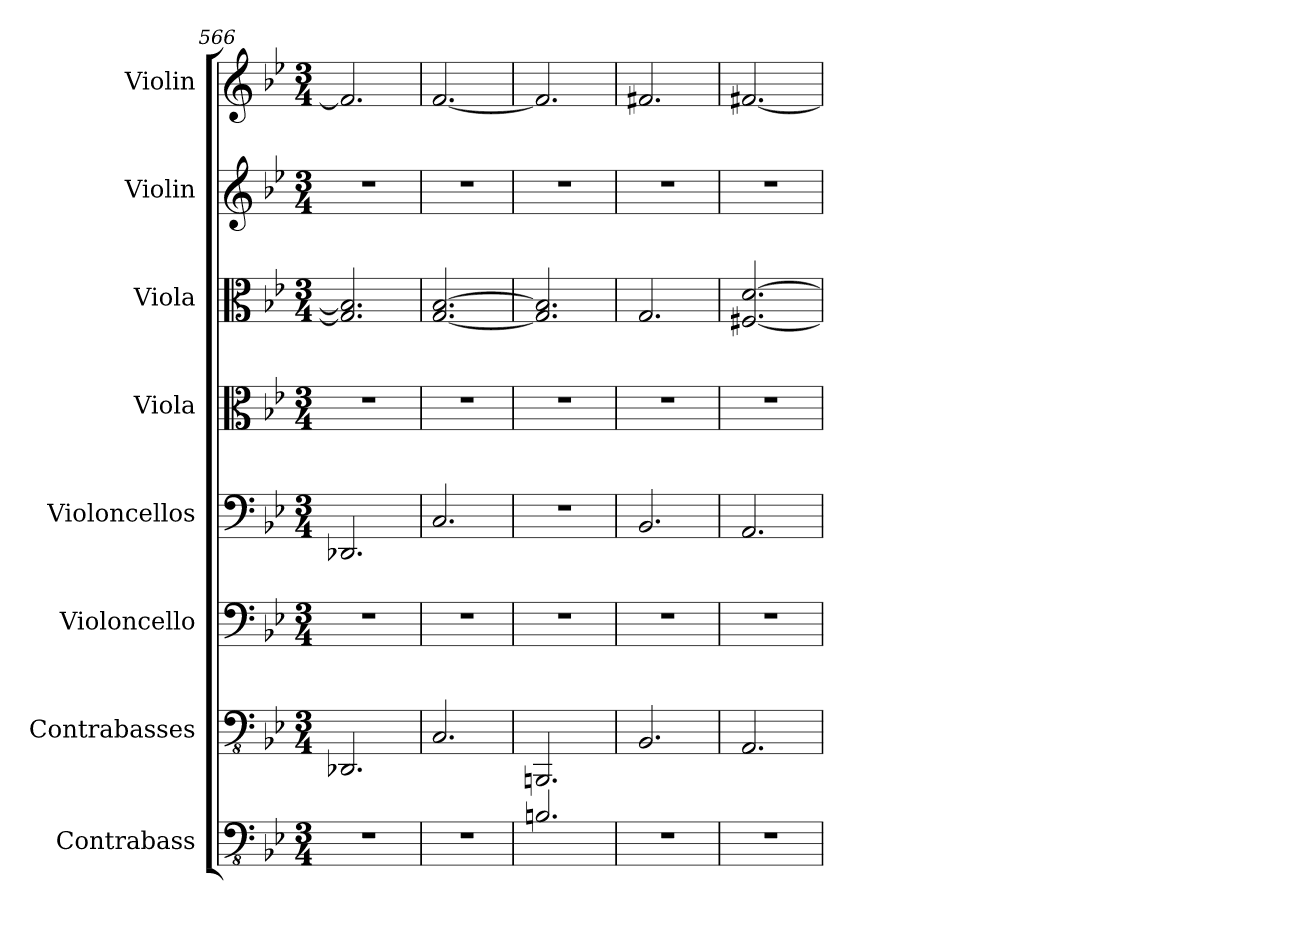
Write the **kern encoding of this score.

**kern	**kern	**kern	**kern	**kern	**kern	**kern	**kern
*part8	*part7	*part6	*part5	*part4	*part3	*part2	*part1
*staff8	*staff7	*staff6	*staff5	*staff4	*staff3	*staff2	*staff1
*I"Contrabass	*I"Contrabasses	*I"Violoncello	*I"Violoncellos	*I"Viola	*I"Viola	*I"Violin	*I"Violin
*I'Cb.	*I'Cbs.	*I'Vc.	*I'Vcs.	*I'Vla.	*I'Vla.	*I'Vln.	*I'Vln.
*clefFv4	*clefFv4	*clefF4	*clefF4	*clefC3	*clefC3	*clefG2	*clefG2
*ITrd7c12	*	*	*	*	*	*	*
*k[b-e-]	*k[b-e-]	*k[b-e-]	*k[b-e-]	*k[b-e-]	*k[b-e-]	*k[b-e-]	*k[b-e-]
*M3/4	*M3/4	*M3/4	*M3/4	*M3/4	*M3/4	*M3/4	*M3/4
=566	=566	=566	=566	=566	=566	=566	=566
2.r	2.DDD-X/	2.r	2.DD-X/	2.r	2.G/] 2.B/]	2.r	2.f#/]
!!LO:PB:g=z
=567	=567	=567	=567	=567	=567	=567	=567
2.r	2.CC/	2.r	2.C/	2.r	[2.G/ [2.B-/	2.r	[2.f/
!!LO:PB:g=z
=568	=568	=568	=568	=568	=568	=568	=568
2.BBBn/	2.BBBBn/	2.r	2.r	2.r	2.G/] 2.B-/]	2.r	2.f/]
=569	=569	=569	=569	=569	=569	=569	=569
2.r	2.BBB-/	2.r	2.BB-/	2.r	2.G/	2.r	2.f#X/
=570	=570	=570	=570	=570	=570	=570	=570
2.r	2.AAA/	2.r	2.AA/	2.r	[2.F#X/ [2.d/	2.r	[2.f#X/
=	=	=	=	=	=	=	=
*-	*-	*-	*-	*-	*-	*-	*-
